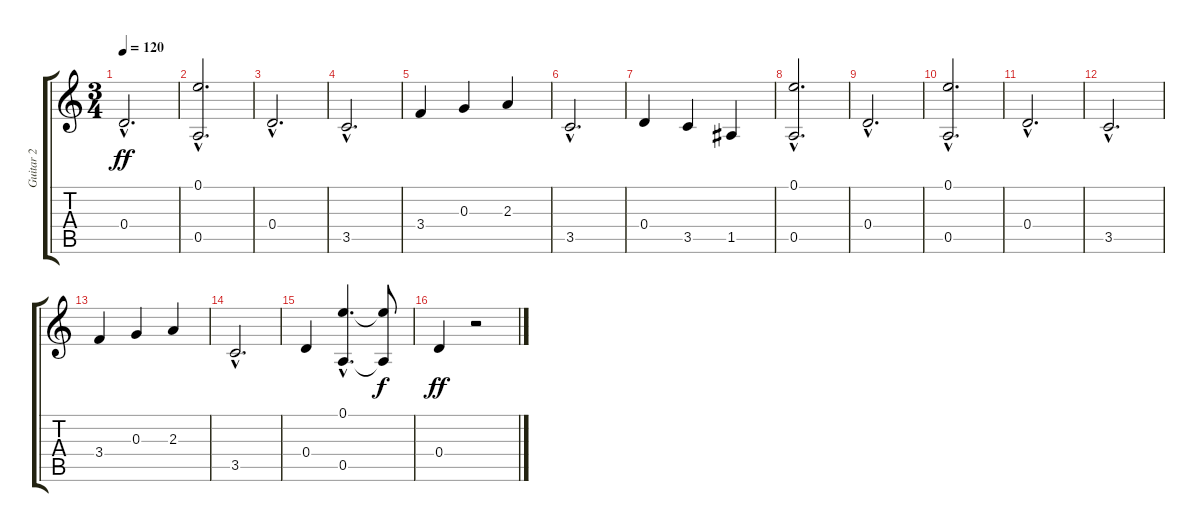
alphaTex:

\track ("Guitar 2" "Guitar 2") {instrument acousticguitarsteel}
\staff {score tabs}
\tuning (E4 B3 G3 D3 A2 E2) {hide}
\ts (3 4)
\tempo 120
\clef g2
\ks c
0.4{hac}.2{d dy ff instrument acousticguitarsteel} |
(0.1{hac} 0.5{hac}).2{d} |
0.4{hac}.2{d} |
3.5{hac}.2{d} |
3.4.4 0.3.4 2.3.4 |
3.5{hac}.2{d} |
0.4.4 3.5.4 1.5.4 |
(0.1{hac} 0.5{hac}).2{d} |
0.4{hac}.2{d} |
(0.1{hac} 0.5{hac}).2{d} |
0.4{hac}.2{d} |
3.5{hac}.2{d} |
3.4.4 0.3.4 2.3.4 |
3.5{hac}.2{d} |
0.4.4 (0.1{hac} 0.5{hac}).4{d} (0.1{t} 0.5{t}).8{dy f} |
0.4.4{dy ff} r.2
